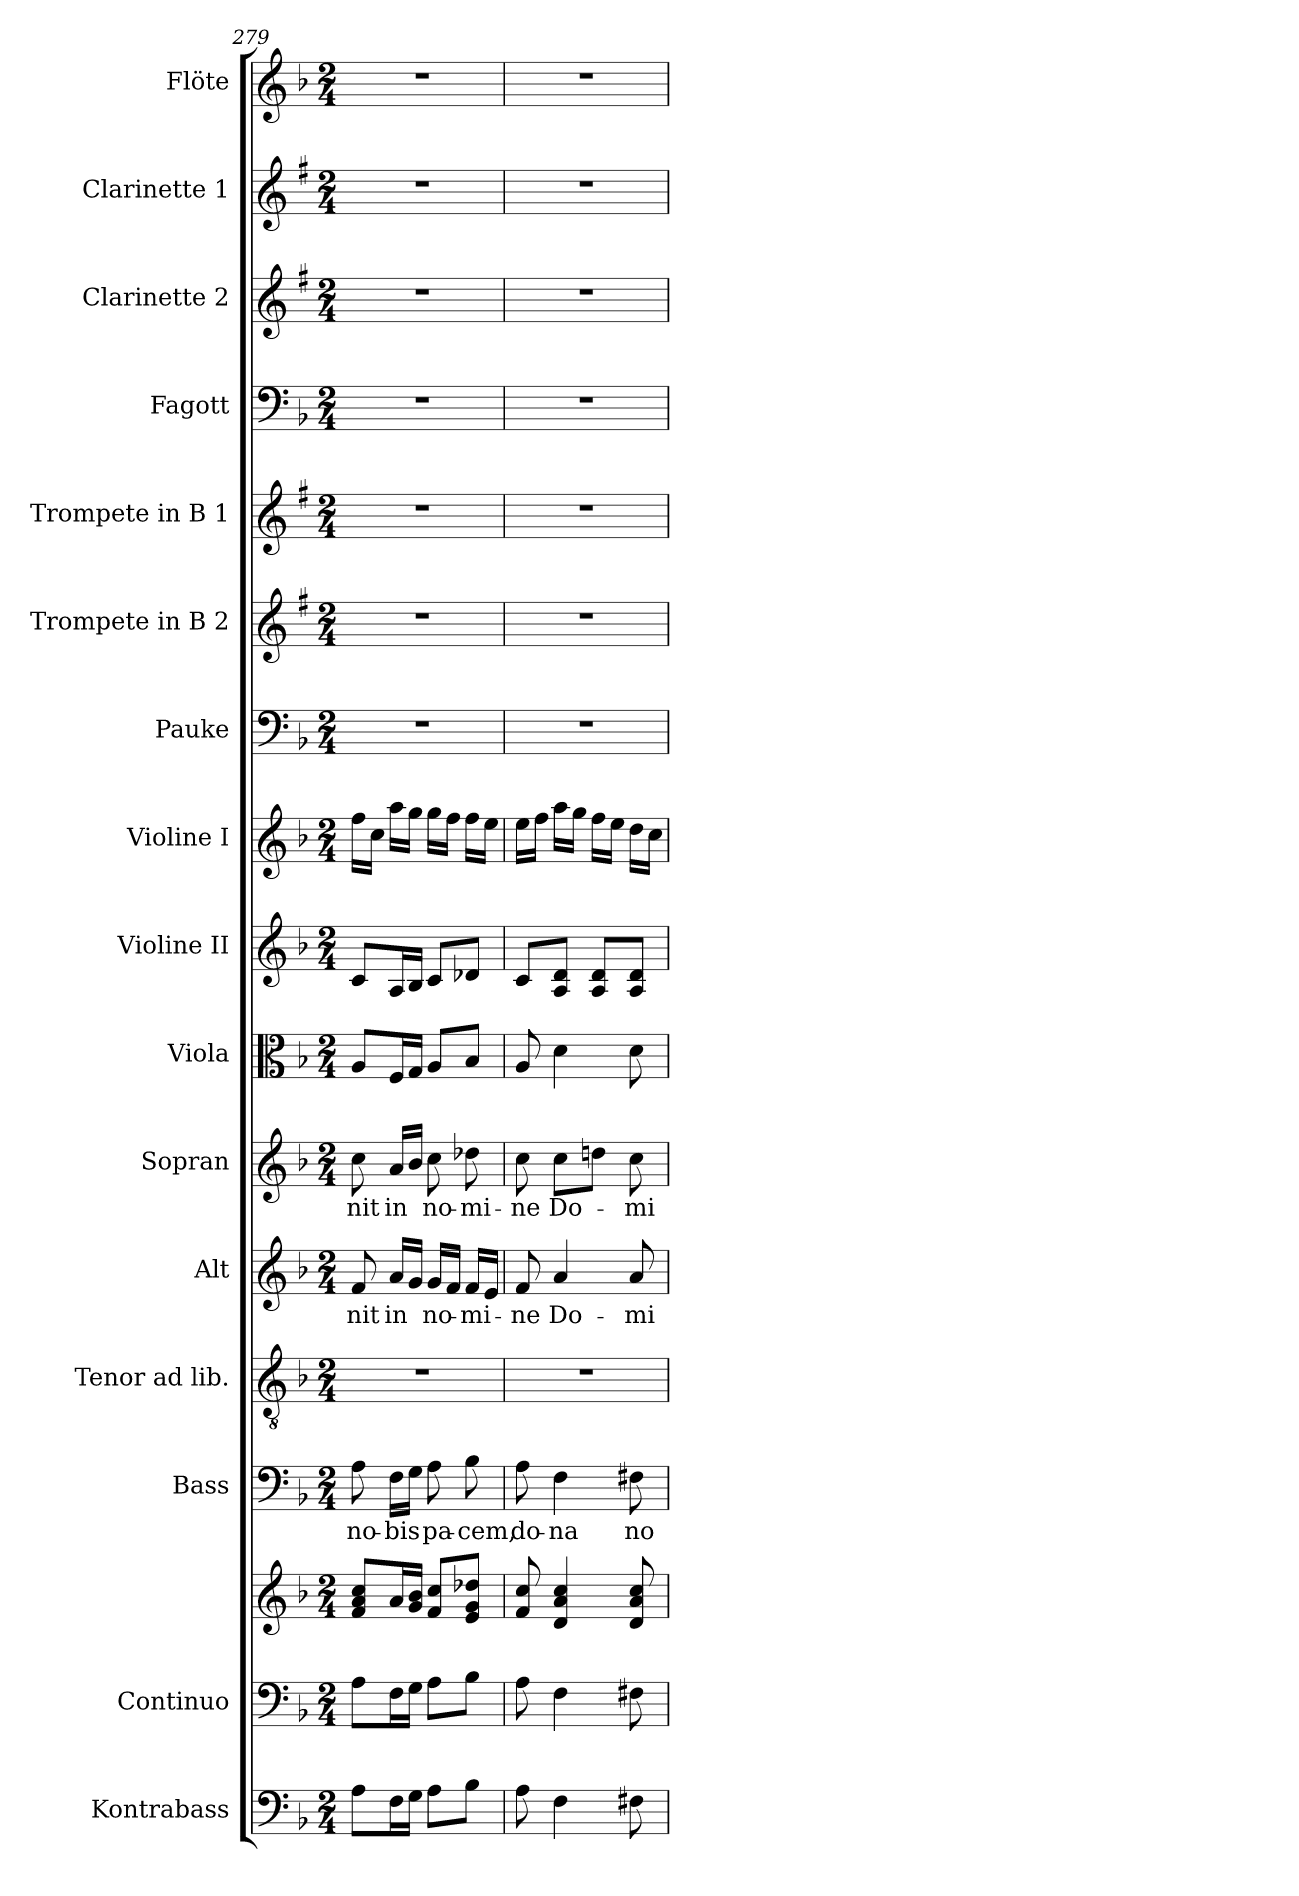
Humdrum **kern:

**kern	**kern	**kern	**kern	**text	**kern	**kern	**text	**kern	**text	**kern	**kern	**kern	**kern	**kern	**kern	**kern	**kern	**kern	**kern
*part16	*part15	*part15	*part14	*part14	*part13	*part12	*part12	*part11	*part11	*part10	*part9	*part8	*part7	*part6	*part5	*part4	*part3	*part2	*part1
*staff17	*staff16	*staff15	*staff14	*staff14	*staff13	*staff12	*staff12	*staff11	*staff11	*staff10	*staff9	*staff8	*staff7	*staff6	*staff5	*staff4	*staff3	*staff2	*staff1
*I"Kontrabass	*I"Continuo	*	*I"Bass	*	*I"Tenor ad lib.	*I"Alt	*	*I"Sopran	*	*I"Viola	*I"Violine II	*I"Violine I	*I"Pauke	*I"Trompete in B 2	*I"Trompete in B 1	*I"Fagott	*I"Clarinette 2	*I"Clarinette 1	*I"Flöte
*I'Kb.	*I'cont.	*	*I'B	*	*I'T	*I'A	*	*I'S	*	*I'Vla.	*I'Vl. II	*I'Vl. I	*I'Pk.	*	*	*I'Fg.	*I'Cl. 2	*I'Cl. 1	*I'Fl.
!!LO:PB:g=z
*clefF4	*clefF4	*clefG2	*clefF4	*	*clefGv2	*clefG2	*	*clefG2	*	*clefC3	*clefG2	*clefG2	*clefF4	*clefG2	*clefG2	*clefF4	*clefG2	*clefG2	*clefG2
*ITrd7c12	*	*	*	*	*	*	*	*	*	*	*	*	*	*ITrd1c2	*ITrd1c2	*	*ITrd1c2	*ITrd1c2	*
*k[b-]	*k[b-]	*k[b-]	*k[b-]	*	*k[b-]	*k[b-]	*	*k[b-]	*	*k[b-]	*k[b-]	*k[b-]	*k[b-]	*k[b-]	*k[b-]	*k[b-]	*k[b-]	*k[b-]	*k[b-]
*F:	*F:	*F:	*F:	*	*F:	*F:	*	*F:	*	*F:	*F:	*F:	*F:	*F:	*F:	*F:	*F:	*F:	*F:
*M2/4	*M2/4	*M2/4	*M2/4	*	*M2/4	*M2/4	*	*M2/4	*	*M2/4	*M2/4	*M2/4	*M2/4	*M2/4	*M2/4	*M2/4	*M2/4	*M2/4	*M2/4
=279	=279	=279	=279	=279	=279	=279	=279	=279	=279	=279	=279	=279	=279	=279	=279	=279	=279	=279	=279
!	!	!	!	!LO:LY:b	!	!	!LO:LY:b	!	!LO:LY:b	!	!	!	!	!	!	!	!	!	!
8AA\L	8A\L	8f/ 8a/ 8cc/L	8A\	no-	2r	8f/	-nit	8cc\	-nit	8A/L	8c/L	16ff\LL	2r	2r	2r	2r	2r	2r	2r
.	.	.	.	.	.	.	.	.	.	.	.	16cc\JJ	.	.	.	.	.	.	.
!	!	!	!	!LO:LY:b	!	!	!LO:LY:b	!	!LO:LY:b	!	!	!	!	!	!	!	!	!	!
16FF\L	16F\L	16a/L	16F\LL	-bis	.	16a/LL	in	16a/LL	in	16F/L	16A/L	16aa\LL	.	.	.	.	.	.	.
16GG\JJ	16G\JJ	16g/ 16b-/JJ	16G\JJ	.	.	16g/JJ	.	16b-/JJ	.	16G/JJ	16B-/JJ	16gg\JJ	.	.	.	.	.	.	.
!	!	!	!	!LO:LY:b	!	!	!LO:LY:b	!	!LO:LY:b	!	!	!	!	!	!	!	!	!	!
8AA\L	8A\L	8f/ 8cc/L	8A\	pa-	.	16g/LL	no-	8cc\	no-	8A/L	8c/L	16gg\LL	.	.	.	.	.	.	.
.	.	.	.	.	.	16f/JJ	.	.	.	.	.	16ff\JJ	.	.	.	.	.	.	.
!	!	!	!	!LO:LY:b	!	!	!LO:LY:b	!	!LO:LY:b	!	!	!	!	!	!	!	!	!	!
8BB-\J	8B-\J	8e/ 8g/ 8dd-X/J	8B-\	-cem,	.	16f/LL	-mi-	8dd-X\	-mi-	8B-/J	8d-X/J	16ff\LL	.	.	.	.	.	.	.
.	.	.	.	.	.	16e/JJ	.	.	.	.	.	16ee\JJ	.	.	.	.	.	.	.
=280	=280	=280	=280	=280	=280	=280	=280	=280	=280	=280	=280	=280	=280	=280	=280	=280	=280	=280	=280
!	!	!	!	!LO:LY:b	!	!	!LO:LY:b	!	!LO:LY:b	!	!	!	!	!	!	!	!	!	!
8AA\	8A\	8f/ 8cc/	8A\	do-	2r	8f/	-ne	8cc\	-ne	8A/	8c/L	16ee\LL	2r	2r	2r	2r	2r	2r	2r
.	.	.	.	.	.	.	.	.	.	.	.	16ff\JJ	.	.	.	.	.	.	.
!	!	!	!	!LO:LY:b	!	!	!LO:LY:b	!	!LO:LY:b	!	!	!	!	!	!	!	!	!	!
4FF\	4F\	4d/ 4a/ 4cc/	4F\	-na	.	4a/	Do-	8cc\L	Do-	4d\	8A/ 8d/J	16aa\LL	.	.	.	.	.	.	.
.	.	.	.	.	.	.	.	.	.	.	.	16gg\JJ	.	.	.	.	.	.	.
.	.	.	.	.	.	.	.	8ddn\J	.	.	8A/ 8d/L	16ff\LL	.	.	.	.	.	.	.
.	.	.	.	.	.	.	.	.	.	.	.	16ee\JJ	.	.	.	.	.	.	.
!	!	!	!	!LO:LY:b	!	!	!LO:LY:b	!	!LO:LY:b	!	!	!	!	!	!	!	!	!	!
8FF#X\	8F#X\	8d/ 8a/ 8cc/	8F#X\	no-	.	8a/	-mi-	8cc\	-mi-	8d\	8A/ 8d/J	16dd\LL	.	.	.	.	.	.	.
.	.	.	.	.	.	.	.	.	.	.	.	16cc\JJ	.	.	.	.	.	.	.
=	=	=	=	=	=	=	=	=	=	=	=	=	=	=	=	=	=	=	=
*-	*-	*-	*-	*-	*-	*-	*-	*-	*-	*-	*-	*-	*-	*-	*-	*-	*-	*-	*-
